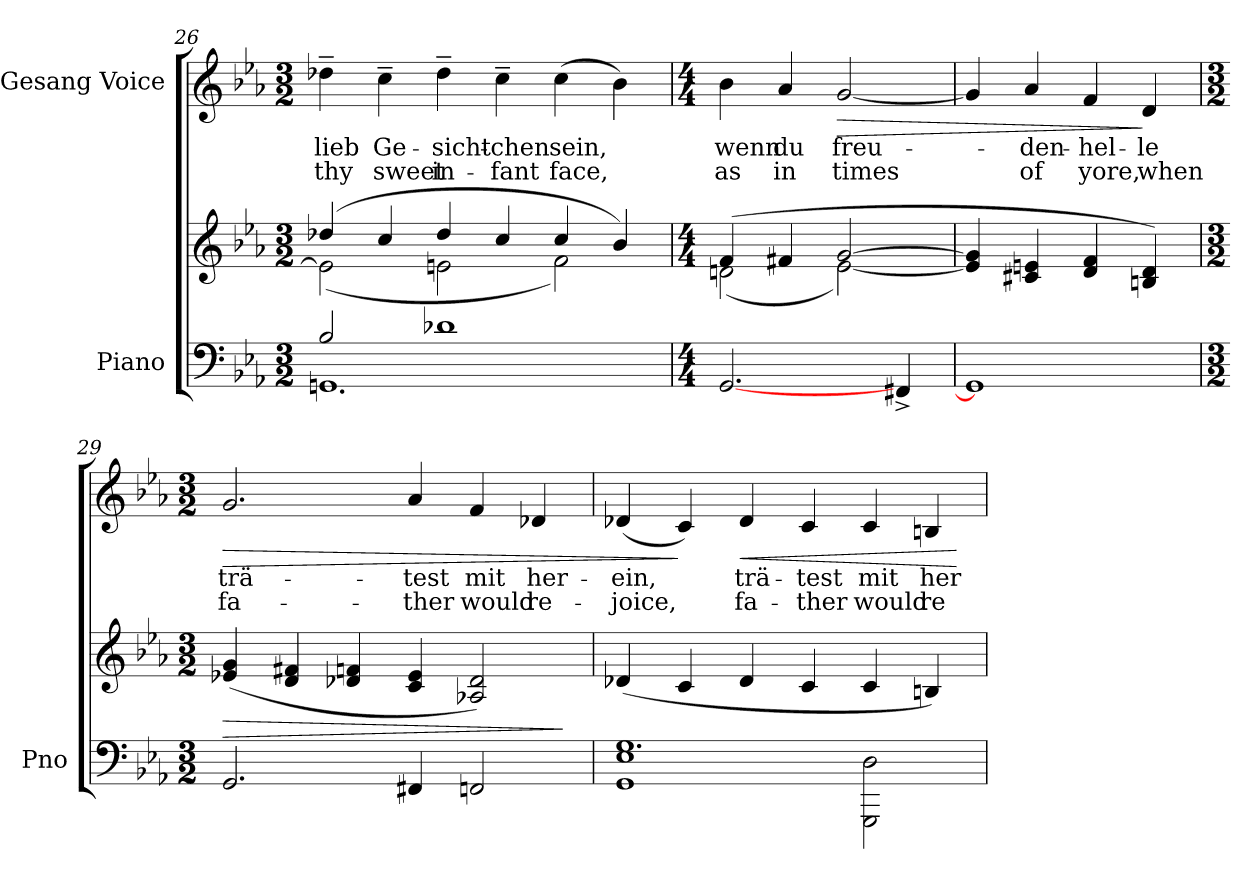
**kern	**kern	**dynam	**kern	**text	**text	**dynam
*part2	*part2	*part2	*part1	*part1	*part1	*part1
*staff3	*staff2	*staff2/3	*staff1	*staff1	*staff1	*staff1
*I"Piano	*	*	*I"Gesang Voice	*	*	*
*I'Pno	*	*	*	*	*	*
*clefF4	*clefG2	*	*clefG2	*	*	*
*k[b-e-a-]	*k[b-e-a-]	*	*k[b-e-a-]	*	*	*
*M3/2	*M3/2	*	*M3/2	*	*	*
*MM77	*MM77	*	*MM77	*	*	*
=26	=26	=26	=26	=26	=26	=26
*^	*^	*	*	*	*	*
!	!	!	!	!	!	!LO:LY:b	!LO:LY:b	!
2B-/	1.GGn	(>4dd-X/	(<2e-\]	.	4dd-X~\	lieb	thy	.
!	!	!	!	!	!	!LO:LY:b	!LO:LY:b	!
.	.	4cc/	.	.	4cc~\	Ge-	sweet	.
!	!	!	!	!	!	!LO:LY:b	!LO:LY:b	!
1d-X	.	4dd-/	2en\	.	4dd-~\	-sicht-	in-	.
*	*	*	*	*	*MM80	*	*	*
!	!	!	!	!	!	!LO:LY:b	!LO:LY:b	!
.	.	4cc/	.	.	4cc~\	-chen	-fant	.
!	!	!	!	!	!	!LO:LY:b	!LO:LY:b	!
.	.	4cc/	2f\)	.	(>4cc\	sein,	face,	.
.	.	4b-/)	.	.	4b-\)	.	.	.
*v	*v	*	*	*	*	*	*	*
!!LO:PB:g=z
=27	=27	=27	=27	=27	=27	=27	=27
*M4/4	*M4/4	*	*	*M4/4	*	*	*
!	!	!	!	!	!LO:LY:b	!LO:LY:b	!
[2.GG/	(>4f/	(<2dn\	.	4b-\	wenn	as	.
!	!	!	!	!	!LO:LY:b	!LO:LY:b	!
.	4f#X/	.	.	4a-/	du	in	.
!	!	!	!	!	!LO:LY:b	!LO:LY:b	!LO:HP:b
.	[2g/	[2e-\)	.	[2g/	freu-	times	>
4FF#X^/	.	.	.	.	.	.	.
*	*v	*v	*	*	*	*	*
=28	=28	=28	=28	=28	=28	=28
1GG]	4e-/] 4g/]	.	4g/]	.	.	.
!	!	!	!	!LO:LY:b	!LO:LY:b	!
.	4c#X/ 4en/	.	4a-/	-den-	of	.
!	!	!	!	!LO:LY:b	!LO:LY:b	!
.	4d/ 4f/	.	4f/	-hel-	yore,	.
!	!	!	!	!LO:LY:b	!LO:LY:b	!
.	4Bn/ 4d/)	.	4d/	-le	when	]
=29	=29	=29	=29	=29	=29	=29
*M3/2	*M3/2	*	*M3/2	*	*	*
!	!	!LO:HP:b	!	!LO:LY:b	!LO:LY:b	!LO:HP:b
2.GG/	(>4e-X/ 4g/	>	2.g/	trä-	fa-	>
.	4d/ 4f#X/	.	.	.	.	.
.	4d-X/ 4fn/	.	.	.	.	.
!	!	!	!	!LO:LY:b	!LO:LY:b	!
4FF#X/	4c/ 4e-/	.	4a-/	-test	-ther	.
!	!	!	!	!LO:LY:b	!LO:LY:b	!
2FFn/	2A-X/ 2d-/)	.	4f/	mit	would	.
!	!	!	!	!LO:LY:b	!LO:LY:b	!
.	.	.	4d-X/	her-	re-	.
.	.	]	.	.	.	.
=30	=30	=30	=30	=30	=30	=30
*^	*	*	*	*	*	*
!	!	!	!	!	!LO:LY:b	!LO:LY:b	!
1GG 1E-	1.G	(>4d-X/	.	(<4d-X/	-ein,	-joice,	.
.	.	4c/	.	4c/)	.	.	]
!	!	!	!	!	!LO:LY:b	!LO:LY:b	!LO:HP:b
.	.	4d-/	.	4d-/	trä-	fa-	<
!	!	!	!	!	!LO:LY:b	!LO:LY:b	!
.	.	4c/	.	4c/	-test	-ther	.
!	!	!	!	!	!LO:LY:b	!LO:LY:b	!
2GGG\ 2D\	.	4c/	.	4c/	mit	would	.
!	!	!	!	!	!LO:LY:b	!LO:LY:b	!
.	.	4Bn/)	.	4Bn/	her-	re-	.
*v	*v	*	*	*	*	*	*
.	.	.	.	.	.	[
=	=	=	=	=	=	=
*-	*-	*-	*-	*-	*-	*-
